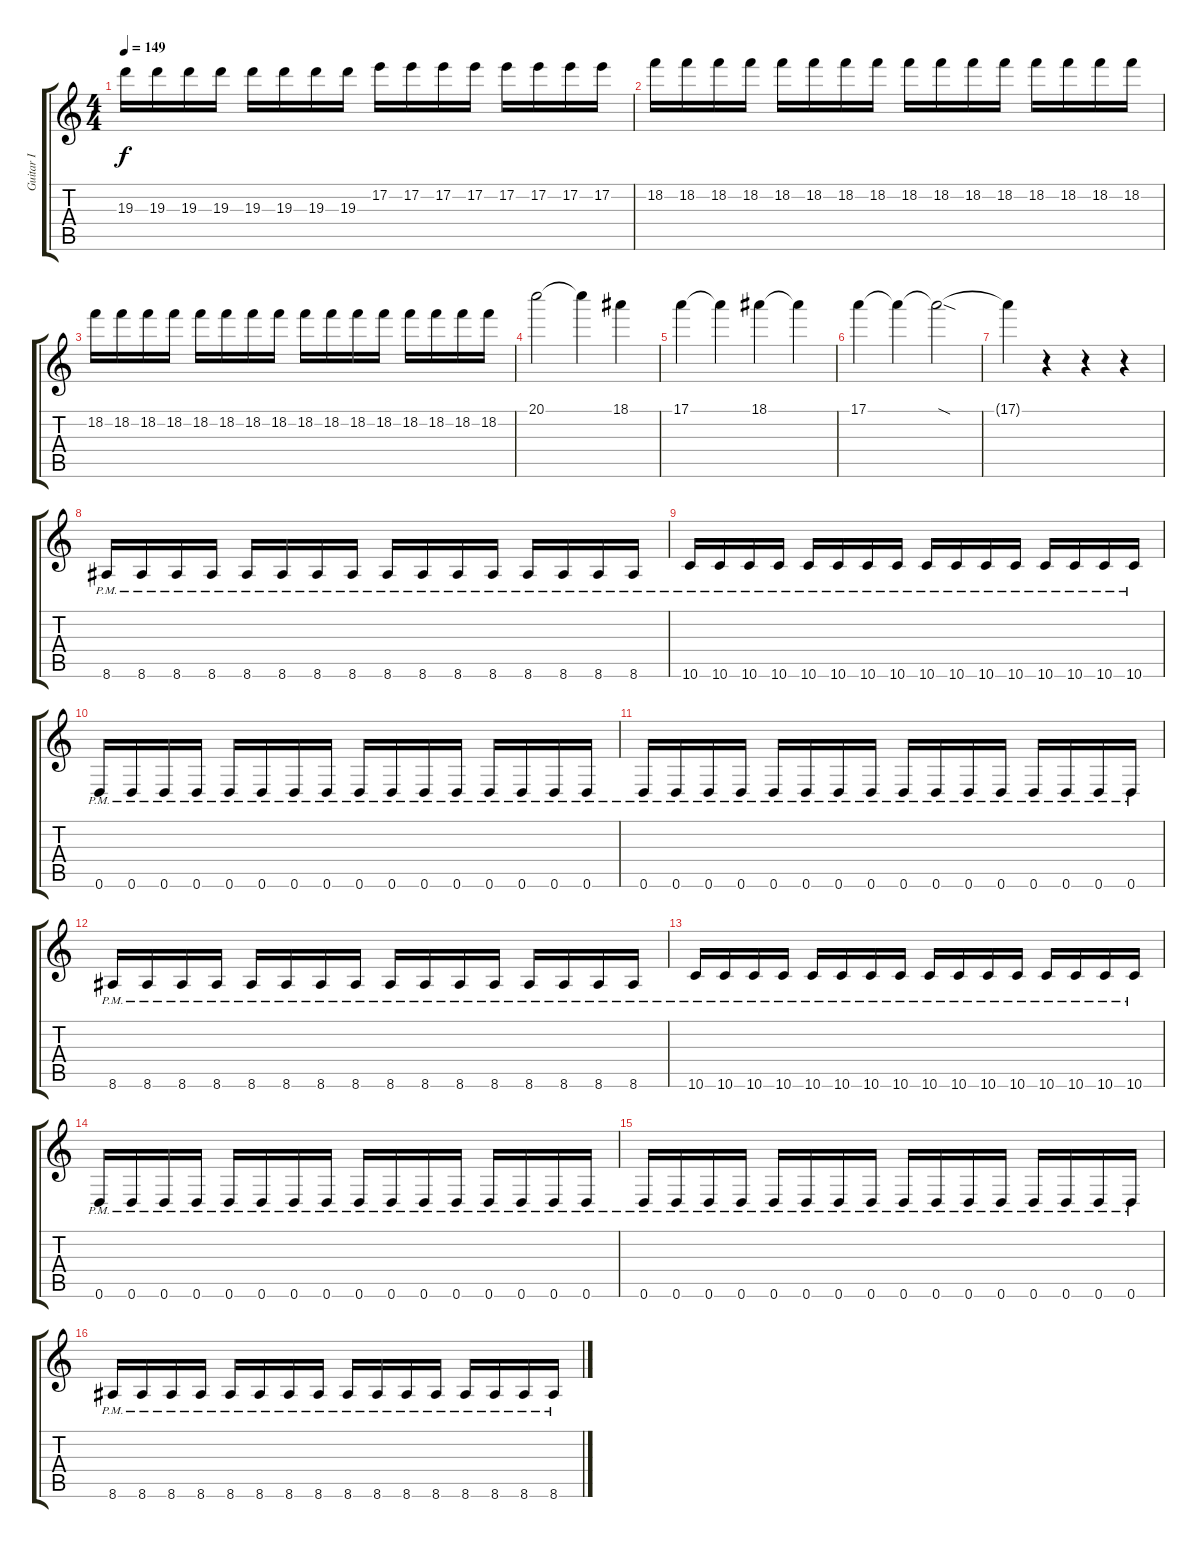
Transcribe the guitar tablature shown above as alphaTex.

\track ("Guitar I" "Guitar I") {instrument overdrivenguitar}
\staff {score tabs}
\tuning (E4 B3 G3 D3 A2 D2) {hide}
\ts (4 4)
\tempo 149
\clef g2
\ks c
19.3.16{dy f} 19.3.16 19.3.16 19.3.16 19.3.16 19.3.16 19.3.16 19.3.16 17.2.16 17.2.16 17.2.16 17.2.16 17.2.16 17.2.16 17.2.16 17.2.16 |
18.2.16 18.2.16 18.2.16 18.2.16 18.2.16 18.2.16 18.2.16 18.2.16 18.2.16 18.2.16 18.2.16 18.2.16 18.2.16 18.2.16 18.2.16 18.2.16 |
18.2.16 18.2.16 18.2.16 18.2.16 18.2.16 18.2.16 18.2.16 18.2.16 18.2.16 18.2.16 18.2.16 18.2.16 18.2.16 18.2.16 18.2.16 18.2.16 |
20.1.2 20.1{t}.4 18.1.4 |
17.1.4 17.1{t}.4 18.1.4 18.1{t}.4 |
17.1.4 17.1{t}.4 17.1{sod t}.2 |
17.1{t}.4 r.4 r.4 r.4 |
8.6{pm}.16{volume 11} 8.6{pm}.16 8.6{pm}.16 8.6{pm}.16 8.6{pm}.16 8.6{pm}.16 8.6{pm}.16 8.6{pm}.16 8.6{pm}.16 8.6{pm}.16 8.6{pm}.16 8.6{pm}.16 8.6{pm}.16 8.6{pm}.16 8.6{pm}.16 8.6{pm}.16 |
10.6{pm}.16 10.6{pm}.16 10.6{pm}.16 10.6{pm}.16 10.6{pm}.16 10.6{pm}.16 10.6{pm}.16 10.6{pm}.16 10.6{pm}.16 10.6{pm}.16 10.6{pm}.16 10.6{pm}.16 10.6{pm}.16 10.6{pm}.16 10.6{pm}.16 10.6{pm}.16 |
0.6{pm}.16 0.6{pm}.16 0.6{pm}.16 0.6{pm}.16 0.6{pm}.16 0.6{pm}.16 0.6{pm}.16 0.6{pm}.16 0.6{pm}.16 0.6{pm}.16 0.6{pm}.16 0.6{pm}.16 0.6{pm}.16 0.6{pm}.16 0.6{pm}.16 0.6{pm}.16 |
0.6{pm}.16 0.6{pm}.16 0.6{pm}.16 0.6{pm}.16 0.6{pm}.16 0.6{pm}.16 0.6{pm}.16 0.6{pm}.16 0.6{pm}.16 0.6{pm}.16 0.6{pm}.16 0.6{pm}.16 0.6{pm}.16 0.6{pm}.16 0.6{pm}.16 0.6{pm}.16 |
8.6{pm}.16{volume 11} 8.6{pm}.16 8.6{pm}.16 8.6{pm}.16 8.6{pm}.16 8.6{pm}.16 8.6{pm}.16 8.6{pm}.16 8.6{pm}.16 8.6{pm}.16 8.6{pm}.16 8.6{pm}.16 8.6{pm}.16 8.6{pm}.16 8.6{pm}.16 8.6{pm}.16 |
10.6{pm}.16 10.6{pm}.16 10.6{pm}.16 10.6{pm}.16 10.6{pm}.16 10.6{pm}.16 10.6{pm}.16 10.6{pm}.16 10.6{pm}.16 10.6{pm}.16 10.6{pm}.16 10.6{pm}.16 10.6{pm}.16 10.6{pm}.16 10.6{pm}.16 10.6{pm}.16 |
0.6{pm}.16 0.6{pm}.16 0.6{pm}.16 0.6{pm}.16 0.6{pm}.16 0.6{pm}.16 0.6{pm}.16 0.6{pm}.16 0.6{pm}.16 0.6{pm}.16 0.6{pm}.16 0.6{pm}.16 0.6{pm}.16 0.6{pm}.16 0.6{pm}.16 0.6{pm}.16 |
0.6{pm}.16 0.6{pm}.16 0.6{pm}.16 0.6{pm}.16 0.6{pm}.16 0.6{pm}.16 0.6{pm}.16 0.6{pm}.16 0.6{pm}.16 0.6{pm}.16 0.6{pm}.16 0.6{pm}.16 0.6{pm}.16 0.6{pm}.16 0.6{pm}.16 0.6{pm}.16 |
8.6{pm}.16{volume 11} 8.6{pm}.16 8.6{pm}.16 8.6{pm}.16 8.6{pm}.16 8.6{pm}.16 8.6{pm}.16 8.6{pm}.16 8.6{pm}.16 8.6{pm}.16 8.6{pm}.16 8.6{pm}.16 8.6{pm}.16 8.6{pm}.16 8.6{pm}.16 8.6{pm}.16
